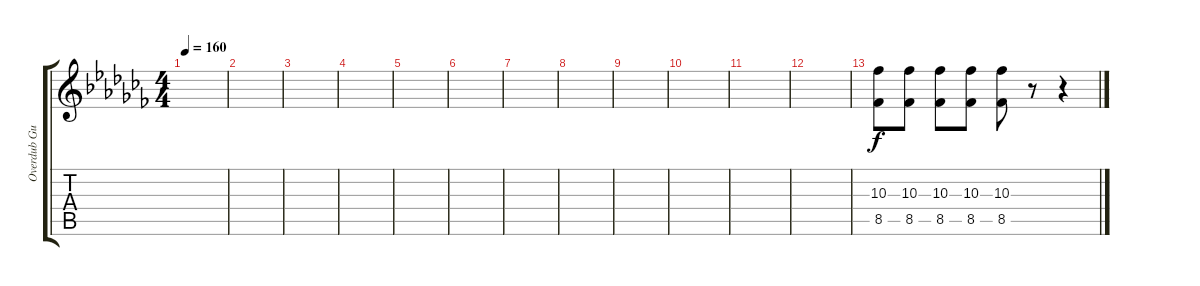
\track ("Overdub Guitar Right" "Overdub Gu") {instrument overdrivenguitar}
\staff {score tabs}
\tuning (Eb4 Bb3 Gb3 Db3 Ab2 Eb2) {hide}
\ts (4 4)
\tempo 160
\clef g2
\ks cb
|
|
|
|
|
|
|
|
|
|
|
|
(10.3 8.5).8 (10.3 8.5).8 (10.3 8.5).8 (10.3 8.5).8 (10.3 8.5).8 r.8 r.4
